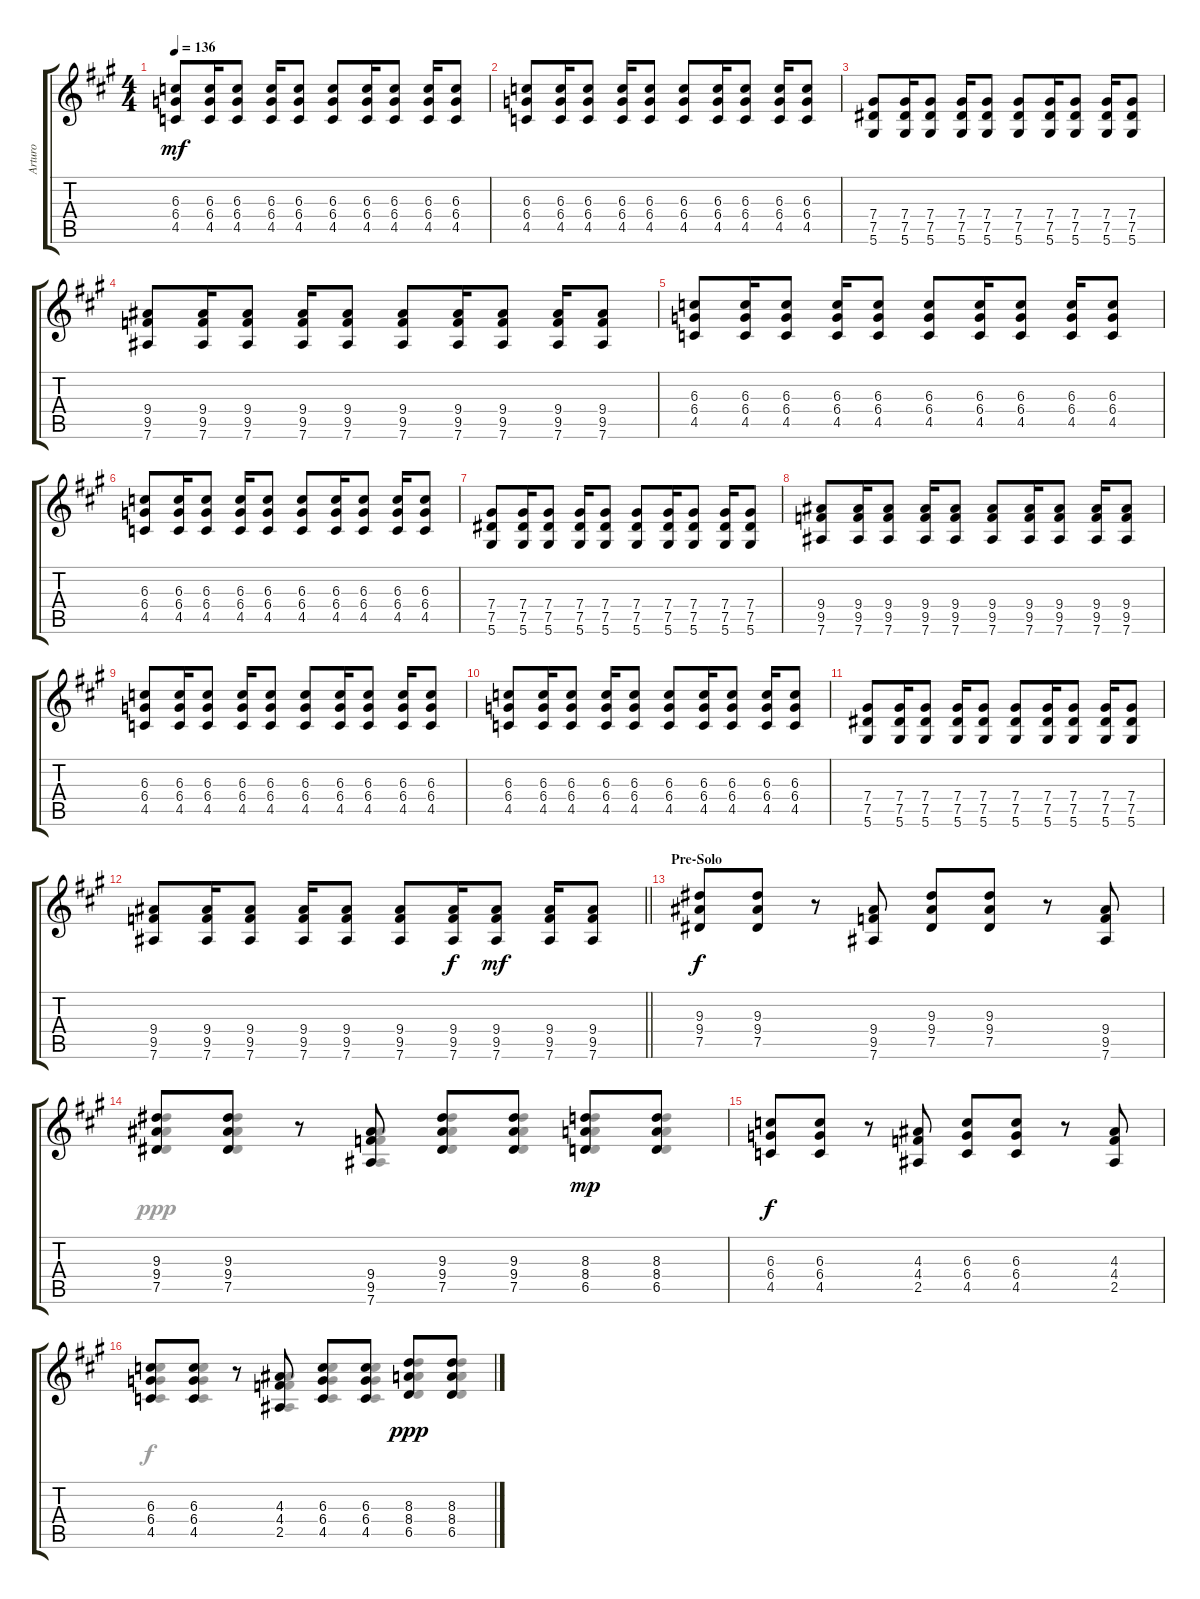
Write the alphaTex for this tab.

\track ("Arturo" "Arturo") {instrument distortionguitar}
\staff {score tabs}
\tuning (Eb4 Bb3 Gb3 Db3 Ab2 Eb2) {hide}
\voice
\ts (4 4)
\tempo 136
\clef g2
\ks a
(6.3 6.4 4.5).8{dy mf} (6.3 6.4 4.5).16 (6.3 6.4 4.5).8 (6.3 6.4 4.5).16 (6.3 6.4 4.5).8 (6.3 6.4 4.5).8 (6.3 6.4 4.5).16 (6.3 6.4 4.5).8 (6.3 6.4 4.5).16 (6.3 6.4 4.5).8 |
(6.3 6.4 4.5).8 (6.3 6.4 4.5).16 (6.3 6.4 4.5).8 (6.3 6.4 4.5).16 (6.3 6.4 4.5).8 (6.3 6.4 4.5).8 (6.3 6.4 4.5).16 (6.3 6.4 4.5).8 (6.3 6.4 4.5).16 (6.3 6.4 4.5).8 |
(7.4 7.5 5.6).8 (7.4 7.5 5.6).16 (7.4 7.5 5.6).8 (7.4 7.5 5.6).16 (7.4 7.5 5.6).8 (7.4 7.5 5.6).8 (7.4 7.5 5.6).16 (7.4 7.5 5.6).8 (7.4 7.5 5.6).16 (7.4 7.5 5.6).8 |
(9.4 9.5 7.6).8 (9.4 9.5 7.6).16 (9.4 9.5 7.6).8 (9.4 9.5 7.6).16 (9.4 9.5 7.6).8 (9.4 9.5 7.6).8 (9.4 9.5 7.6).16 (9.4 9.5 7.6).8 (9.4 9.5 7.6).16 (9.4 9.5 7.6).8 |
(6.3 6.4 4.5).8 (6.3 6.4 4.5).16 (6.3 6.4 4.5).8 (6.3 6.4 4.5).16 (6.3 6.4 4.5).8 (6.3 6.4 4.5).8 (6.3 6.4 4.5).16 (6.3 6.4 4.5).8 (6.3 6.4 4.5).16 (6.3 6.4 4.5).8 |
(6.3 6.4 4.5).8 (6.3 6.4 4.5).16 (6.3 6.4 4.5).8 (6.3 6.4 4.5).16 (6.3 6.4 4.5).8 (6.3 6.4 4.5).8 (6.3 6.4 4.5).16 (6.3 6.4 4.5).8 (6.3 6.4 4.5).16 (6.3 6.4 4.5).8 |
(7.4 7.5 5.6).8 (7.4 7.5 5.6).16 (7.4 7.5 5.6).8 (7.4 7.5 5.6).16 (7.4 7.5 5.6).8 (7.4 7.5 5.6).8 (7.4 7.5 5.6).16 (7.4 7.5 5.6).8 (7.4 7.5 5.6).16 (7.4 7.5 5.6).8 |
(9.4 9.5 7.6).8 (9.4 9.5 7.6).16 (9.4 9.5 7.6).8 (9.4 9.5 7.6).16 (9.4 9.5 7.6).8 (9.4 9.5 7.6).8 (9.4 9.5 7.6).16 (9.4 9.5 7.6).8 (9.4 9.5 7.6).16 (9.4 9.5 7.6).8 |
(6.3 6.4 4.5).8 (6.3 6.4 4.5).16 (6.3 6.4 4.5).8 (6.3 6.4 4.5).16 (6.3 6.4 4.5).8 (6.3 6.4 4.5).8 (6.3 6.4 4.5).16 (6.3 6.4 4.5).8 (6.3 6.4 4.5).16 (6.3 6.4 4.5).8 |
(6.3 6.4 4.5).8 (6.3 6.4 4.5).16 (6.3 6.4 4.5).8 (6.3 6.4 4.5).16 (6.3 6.4 4.5).8 (6.3 6.4 4.5).8 (6.3 6.4 4.5).16 (6.3 6.4 4.5).8 (6.3 6.4 4.5).16 (6.3 6.4 4.5).8 |
(7.4 7.5 5.6).8 (7.4 7.5 5.6).16 (7.4 7.5 5.6).8 (7.4 7.5 5.6).16 (7.4 7.5 5.6).8 (7.4 7.5 5.6).8 (7.4 7.5 5.6).16 (7.4 7.5 5.6).8 (7.4 7.5 5.6).16 (7.4 7.5 5.6).8 |
\barLineRight lightlight
(9.4 9.5 7.6).8 (9.4 9.5 7.6).16 (9.4 9.5 7.6).8 (9.4 9.5 7.6).16 (9.4 9.5 7.6).8 (9.4 9.5 7.6).8 (9.4 9.5 7.6).16{dy f} (9.4 9.5 7.6).8{dy mf} (9.4 9.5 7.6).16 (9.4 9.5 7.6).8 |
\section ("" "Pre-Solo")
(9.3 9.4 7.5).8{dy f} (9.3 9.4 7.5).8 r.8 (9.4 9.5 7.6).8 (9.3 9.4 7.5).8 (9.3 9.4 7.5).8 r.8 (9.4 9.5 7.6).8 |
(9.3 9.4 7.5).8 (9.3 9.4 7.5).8 r.8 (9.4 9.5 7.6).8 (9.3 9.4 7.5).8 (9.3 9.4 7.5).8 (8.3 8.4 6.5).8{dy mp} (8.3 8.4 6.5).8 |
(6.3 6.4 4.5).8{dy f} (6.3 6.4 4.5).8 r.8 (4.3 4.4 2.5).8 (6.3 6.4 4.5).8 (6.3 6.4 4.5).8 r.8 (4.3 4.4 2.5).8 |
(6.3 6.4 4.5).8 (6.3 6.4 4.5).8 r.8 (4.3 4.4 2.5).8 (6.3 6.4 4.5).8 (6.3 6.4 4.5).8 (8.3 8.4 6.5).8{dy ppp} (8.3 8.4 6.5).8
\voice
\clef g2
\ottava regular
\simile none
\ks a
|
|
|
|
|
|
|
|
|
|
|
\barLineRight lightlight
|
|
(9.3 9.4 7.5).8{beam Up} (9.3 9.4 7.5).8{beam Up} r.8 (9.4 9.5 7.6).8{beam Up} (9.3 9.4 7.5).8{beam Up} (9.3 9.4 7.5).8{beam Up} (8.3 9.4 6.5).8{dy mp beam Up} (8.3 9.4 6.5).8{beam Up} |
|
(6.3 6.4 4.5).8{dy f beam Up} (6.3 6.4 4.5).8{beam Up} r.8 (4.3 4.4 2.5).8{beam Up} (6.3 6.4 4.5).8{beam Up} (6.3 6.4 4.5).8{beam Up} (8.3 9.4 6.5).8{beam Up} (8.3 9.4 6.5).8{beam Up}
